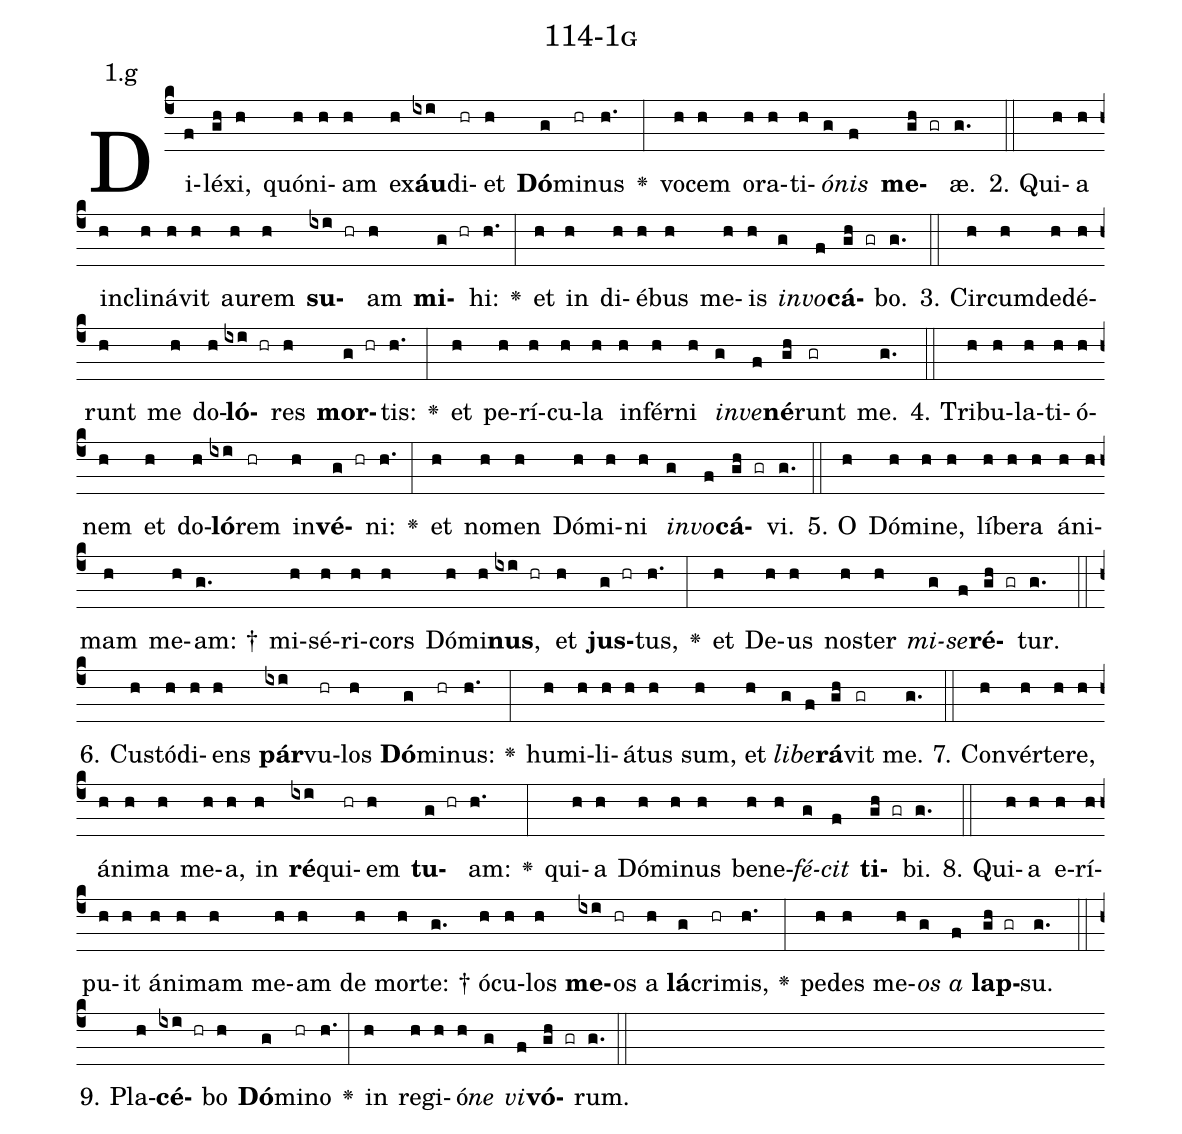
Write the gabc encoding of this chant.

name: 114-1g;
annotation: 1.g;
%%
(c4)Di(f)lé(gh)xi,(h) quón(h)i(h)am(h) ex(h)<b>áu</b>(ixi)di(hr)et(h) <b>Dó</b>(g)mi(hr)nus(h.) <v>\greheightstar</v>(:) vo(h)cem(h) o(h)ra(h)ti(h)<i>ó</i>(g)<i>nis</i>(f) <b>me</b>(gh gr)æ.(g.) (::)
2. Qui(h)a(h) in(h)cli(h)ná(h)vit(h) au(h)rem(h) <b>su</b>(ixi hr)am(h) <b>mi</b>(g hr)hi:(h.) <v>\greheightstar</v>(:) et(h) in(h) di(h)é(h)bus(h) me(h)is(h) <i>in</i>(g)<i>vo</i>(f)<b>cá</b>(gh gr)bo.(g.) (::)
3. Cir(h)cum(h)de(h)dé(h)runt(h) me(h) do(h)<b>ló</b>(ixi hr)res(h) <b>mor</b>(g hr)tis:(h.) <v>\greheightstar</v>(:) et(h) pe(h)rí(h)cu(h)la(h) in(h)fér(h)ni(h) <i>in</i>(g)<i>ve</i>(f)<b>né</b>(gh)runt(gr) me.(g.) (::)
4. Tri(h)bu(h)la(h)ti(h)ó(h)nem(h) et(h) do(h)<b>ló</b>(ixi)rem(hr) in(h)<b>vé</b>(g hr)ni:(h.) <v>\greheightstar</v>(:) et(h) no(h)men(h) Dó(h)mi(h)ni(h) <i>in</i>(g)<i>vo</i>(f)<b>cá</b>(gh gr)vi.(g.) (::)
5. O(h) Dó(h)mi(h)ne,(h) lí(h)be(h)ra(h) á(h)ni(h)mam(h) me(h)am: †(g.) mi(h)sé(h)ri(h)cors(h) Dó(h)mi(h)<b>nus</b>,(ixi hr) et(h) <b>jus</b>(g hr)tus,(h.) <v>\greheightstar</v>(:) et(h) De(h)us(h) nos(h)ter(h) <i>mi</i>(g)<i>se</i>(f)<b>ré</b>(gh gr)tur.(g.) (::)
6. Cus(h)tó(h)di(h)ens(h) <b>pár</b>(ixi)vu(hr)los(h) <b>Dó</b>(g)mi(hr)nus:(h.) <v>\greheightstar</v>(:) hu(h)mi(h)li(h)á(h)tus(h) sum,(h) et(h) <i>li</i>(g)<i>be</i>(f)<b>rá</b>(gh)vit(gr) me.(g.) (::)
7. Con(h)vér(h)te(h)re,(h) á(h)ni(h)ma(h) me(h)a,(h) in(h) <b>ré</b>(ixi)qui(hr)em(h) <b>tu</b>(g hr)am:(h.) <v>\greheightstar</v>(:) qui(h)a(h) Dó(h)mi(h)nus(h) be(h)ne(h)<i>fé</i>(g)<i>cit</i>(f) <b>ti</b>(gh gr)bi.(g.) (::)
8. Qui(h)a(h) e(h)rí(h)pu(h)it(h) á(h)ni(h)mam(h) me(h)am(h) de(h) mor(h)te: †(g.) ó(h)cu(h)los(h) <b>me</b>(ixi)os(hr) a(h) <b>lá</b>(g)cri(hr)mis,(h.) <v>\greheightstar</v>(:) pe(h)des(h) me(h)<i>os</i>(g) <i>a</i>(f) <b>lap</b>(gh gr)su.(g.) (::)
9. Pla(h)<b>cé</b>(ixi hr)bo(h) <b>Dó</b>(g)mi(hr)no(h.) <v>\greheightstar</v>(:) in(h) re(h)gi(h)ó(h)<i>ne</i>(g) <i>vi</i>(f)<b>vó</b>(gh gr)rum.(g.) (::)
